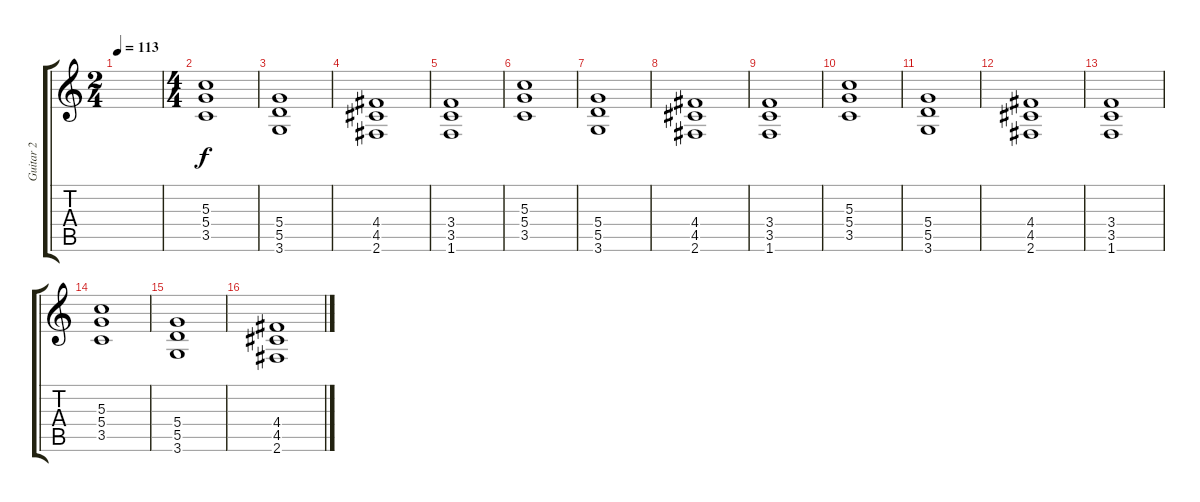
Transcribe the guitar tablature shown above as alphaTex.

\track ("Guitar 2" "Guitar 2") {instrument distortionguitar}
\staff {score tabs}
\tuning (E4 B3 G3 D3 A2 E2) {hide}
\ts (2 4)
\tempo 113
\clef g2
\ks c
|
\ts (4 4)
(5.3 5.4 3.5).1 |
(5.4 5.5 3.6).1 |
(4.4 4.5 2.6).1 |
(3.4 3.5 1.6).1 |
(5.3 5.4 3.5).1 |
(5.4 5.5 3.6).1 |
(4.4 4.5 2.6).1 |
(3.4 3.5 1.6).1 |
(5.3 5.4 3.5).1 |
(5.4 5.5 3.6).1 |
(4.4 4.5 2.6).1 |
(3.4 3.5 1.6).1 |
(5.3 5.4 3.5).1 |
(5.4 5.5 3.6).1 |
(4.4 4.5 2.6).1
